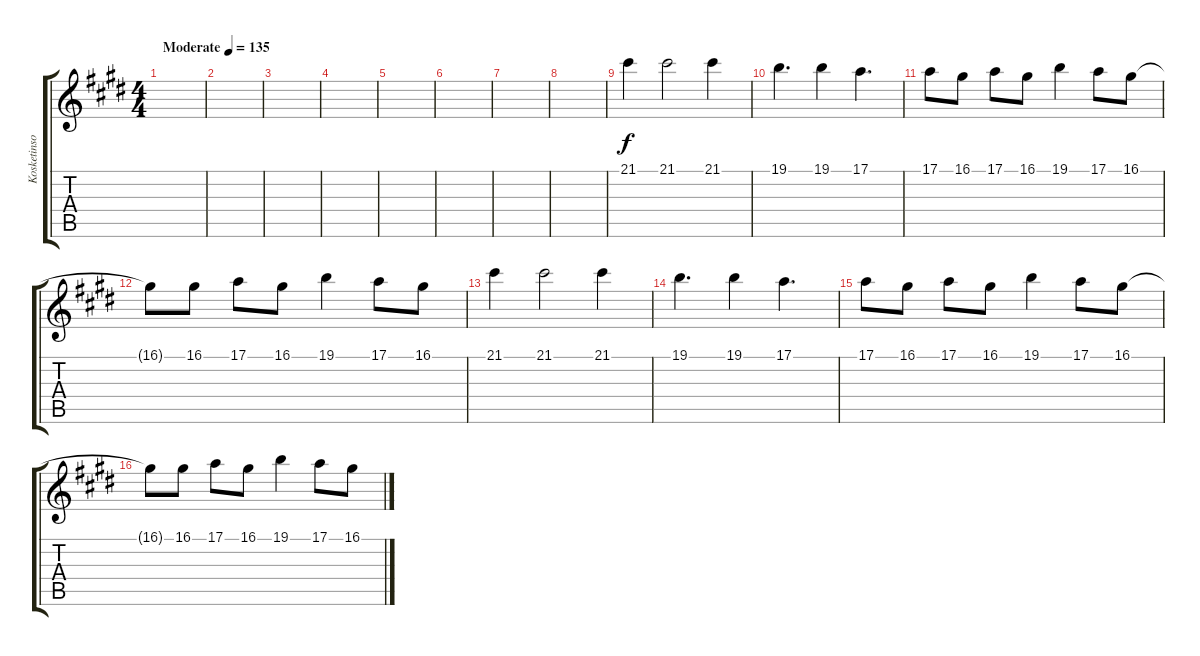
\track ("Kosketinsoittimet" "Kosketinso") {instrument acousticgrandpiano}
\staff {score tabs}
\tuning (E4 B3 G3 D3 A2 E2) {hide}
\ts (4 4)
\tempo (135 "Moderate")
\clef g2
\ks e
|
|
|
|
|
|
|
|
21.1.4 21.1.2 21.1.4 |
19.1.4{d} 19.1.4 17.1.4{d} |
17.1.8 16.1.8 17.1.8 16.1.8 19.1.4 17.1.8 16.1.8 |
16.1{t}.8 16.1.8 17.1.8 16.1.8 19.1.4 17.1.8 16.1.8 |
21.1.4 21.1.2 21.1.4 |
19.1.4{d} 19.1.4 17.1.4{d} |
17.1.8 16.1.8 17.1.8 16.1.8 19.1.4 17.1.8 16.1.8 |
16.1{t}.8 16.1.8 17.1.8 16.1.8 19.1.4 17.1.8 16.1.8
